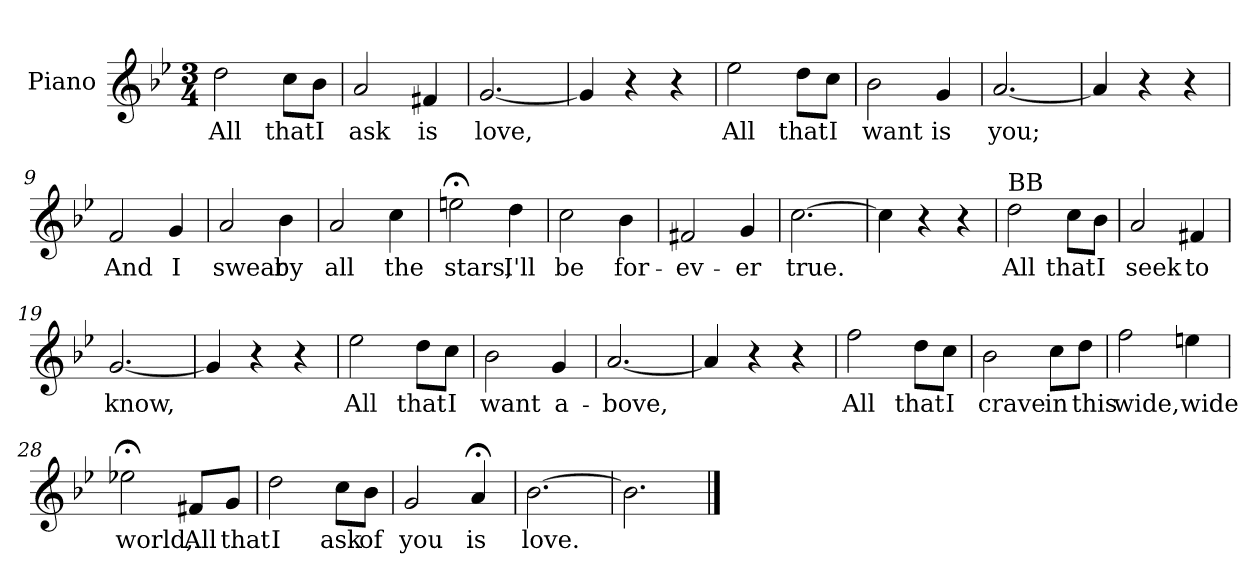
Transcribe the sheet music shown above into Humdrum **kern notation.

**kern	**text
*part1	*part1
*staff1	*staff1
*I"Piano	*
*I'Pno.	*
*clefG2	*
*k[b-e-]	*
*B-:	*
*M3/4	*
=1	=1
2dd\	All
8cc\L	that
8b-\J	I
=2	=2
2a/	ask
4f#X/	is
=3	=3
[2.g/	love,
=4	=4
4g/]	.
4r	.
4r	.
=5	=5
2ee-\	All
8dd\L	that
8cc\J	I
!!LO:LB:g=z
=6	=6
2b-\	want
4g/	is
=7	=7
[2.a/	you;
=8	=8
4a/]	.
4r	.
4r	.
=9	=9
2f/	And
4g/	I
=10	=10
2a/	swear
4b-\	by
=11	=11
2a/	all
4cc\	the
!!LO:LB:g=z
=12	=12
2een;<\	stars,
4dd\	I'll
=13	=13
2cc\	be
4b-\	for-
=14	=14
2f#X/	-ev-
4g/	-er
=15	=15
[2.cc\	true.
=16	=16
4cc\]	.
4r	.
4r	.
!!LO:LB:g=z
=17	=17
!LO:TX:a:t=BB	!
2dd\	All
8cc\L	that
8b-\J	I
=18	=18
2a/	seek
4f#X/	to
=19	=19
[2.g/	know,
=20	=20
4g/]	.
4r	.
4r	.
=21	=21
2ee-\	All
8dd\L	that
8cc\J	I
=22	=22
2b-\	want
4g/	a-
!!LO:LB:g=z
=23	=23
[2.a/	-bove,
=24	=24
4a/]	.
4r	.
4r	.
=25	=25
2ff\	All
8dd\L	that
8cc\J	I
=26	=26
2b-\	crave
8cc\L	in
8dd\J	this
=27	=27
2ff\	wide,
4een\	wide
=28	=28
2ee-X;<\	world,
8f#X/L	All
8g/J	that
!!LO:LB:g=z
=29	=29
2dd\	I
8cc\L	ask
8b-\J	of
=30	=30
2g/	you
4a;</	is
=31	=31
[2.b-\	love.
=32	=32
2.b-\]	.
==	==
*-	*-
